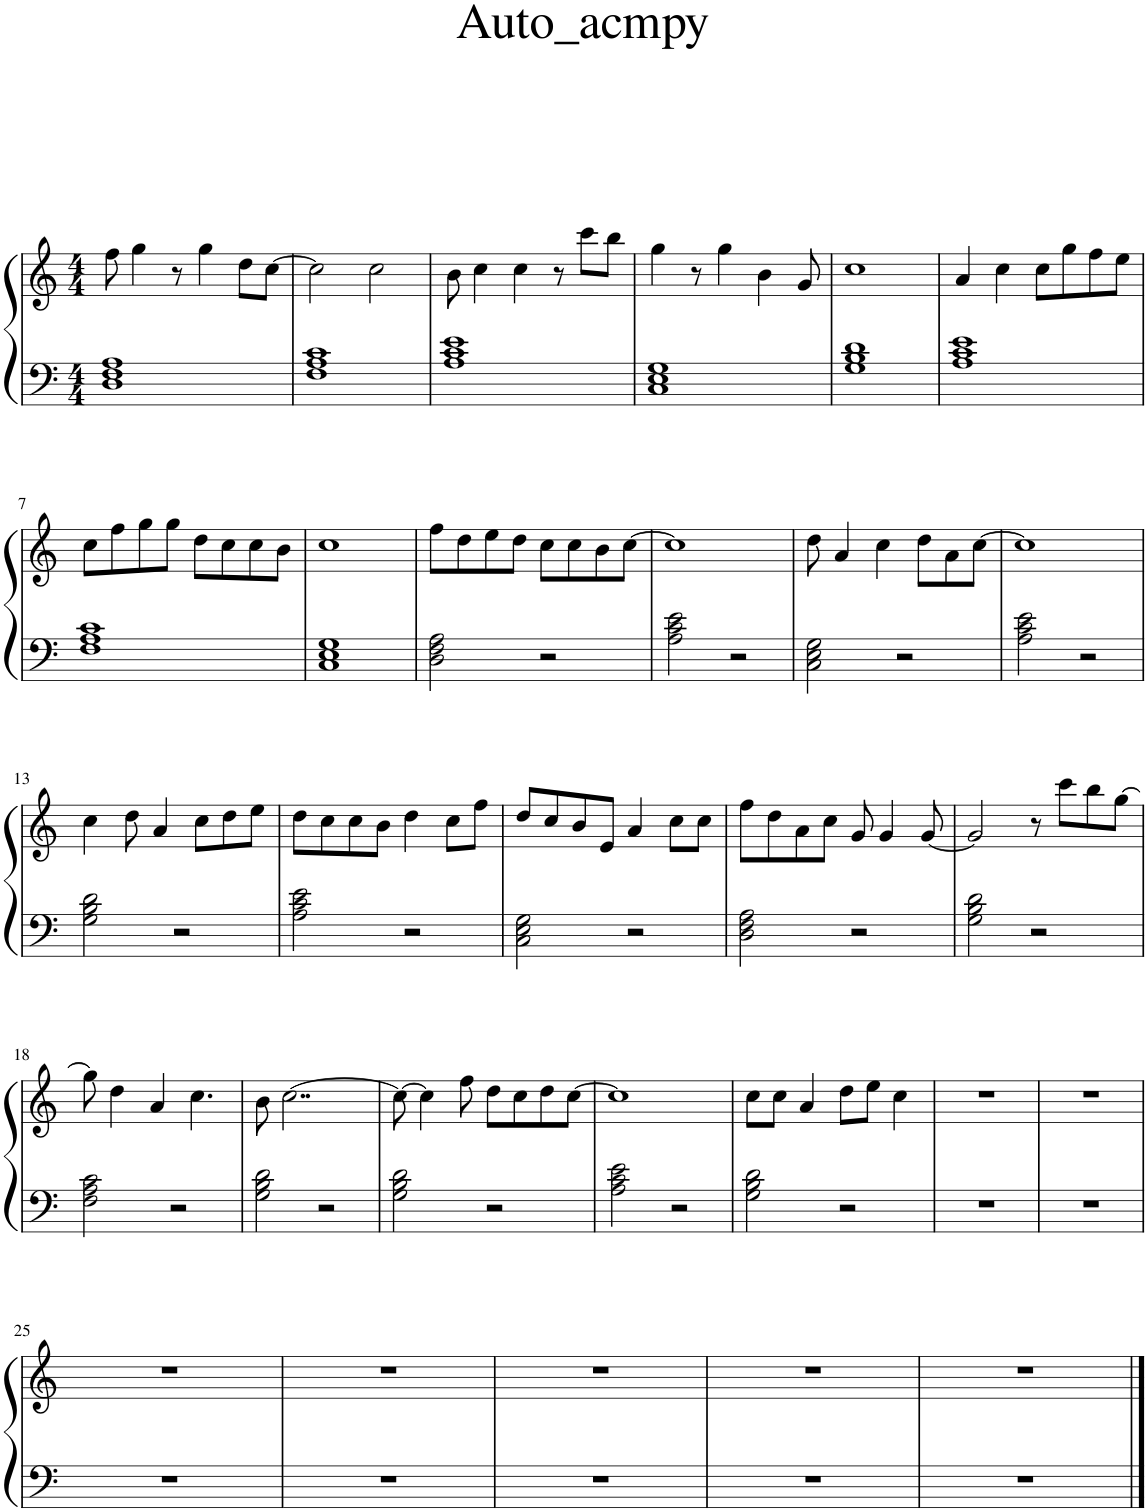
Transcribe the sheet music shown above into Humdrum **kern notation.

**kern	**kern
*part1	*part1
*staff2	*staff1
*I"Piano	*
*I'Pno.	*
*clefF4	*clefG2
*k[]	*k[]
*M4/4	*M4/4
=1	=1
1D 1F 1A	8ff\
.	4gg\
.	8r
.	4gg\
.	8dd\L
.	[8cc\J
=2	=2
1F 1A 1c	2cc\]
.	2cc\
=3	=3
1A 1c 1e	8b\
.	4cc\
.	4cc\
.	8r
.	8ccc\L
.	8bb\J
=4	=4
1C 1E 1G	4gg\
.	8r
.	4gg\
.	4b\
.	8g/
=5	=5
1G 1B 1d	1cc
=6	=6
1A 1c 1e	4a/
.	4cc\
.	8cc\L
.	8gg\
.	8ff\
.	8ee\J
!!LO:LB:g=z
=7	=7
1F 1A 1c	8cc\L
.	8ff\
.	8gg\
.	8gg\J
.	8dd\L
.	8cc\
.	8cc\
.	8b\J
=8	=8
1C 1E 1G	1cc
=9	=9
2D\ 2F\ 2A\	8ff\L
.	8dd\
.	8ee\
.	8dd\J
2r	8cc\L
.	8cc\
.	8b\
.	[8cc\J
=10	=10
2A\ 2c\ 2e\	1cc]
2r	.
=11	=11
2C\ 2E\ 2G\	8dd\
.	4a/
.	4cc\
2r	.
.	8dd\L
.	8a\
.	[8cc\J
=12	=12
2A\ 2c\ 2e\	1cc]
2r	.
!!LO:LB:g=z
=13	=13
2G\ 2B\ 2d\	4cc\
.	8dd\
.	4a/
2r	.
.	8cc\L
.	8dd\
.	8ee\J
=14	=14
2A\ 2c\ 2e\	8dd\L
.	8cc\
.	8cc\
.	8b\J
2r	4dd\
.	8cc\L
.	8ff\J
=15	=15
2C\ 2E\ 2G\	8dd/L
.	8cc/
.	8b/
.	8e/J
2r	4a/
.	8cc\L
.	8cc\J
=16	=16
2D\ 2F\ 2A\	8ff\L
.	8dd\
.	8a\
.	8cc\J
2r	8g/
.	4g/
.	[8g/
=17	=17
2G\ 2B\ 2d\	2g/]
2r	8r
.	8ccc\L
.	8bb\
.	[8gg\J
!!LO:LB:g=z
=18	=18
2F\ 2A\ 2c\	8gg\]
.	4dd\
.	4a/
2r	.
.	4.cc\
=19	=19
2G\ 2B\ 2d\	8b\
.	[2..cc\
2r	.
=20	=20
2G\ 2B\ 2d\	8cc\_
.	4cc\]
.	8ff\
2r	8dd\L
.	8cc\
.	8dd\
.	[8cc\J
=21	=21
2A\ 2c\ 2e\	1cc]
2r	.
=22	=22
2G\ 2B\ 2d\	8cc\L
.	8cc\J
.	4a/
2r	8dd\L
.	8ee\J
.	4cc\
=23	=23
1r	1r
=24	=24
1r	1r
!!LO:LB:g=z
=25	=25
1r	1r
=26	=26
1r	1r
=27	=27
1r	1r
=28	=28
1r	1r
=29	=29
1r	1r
==	==
*-	*-
